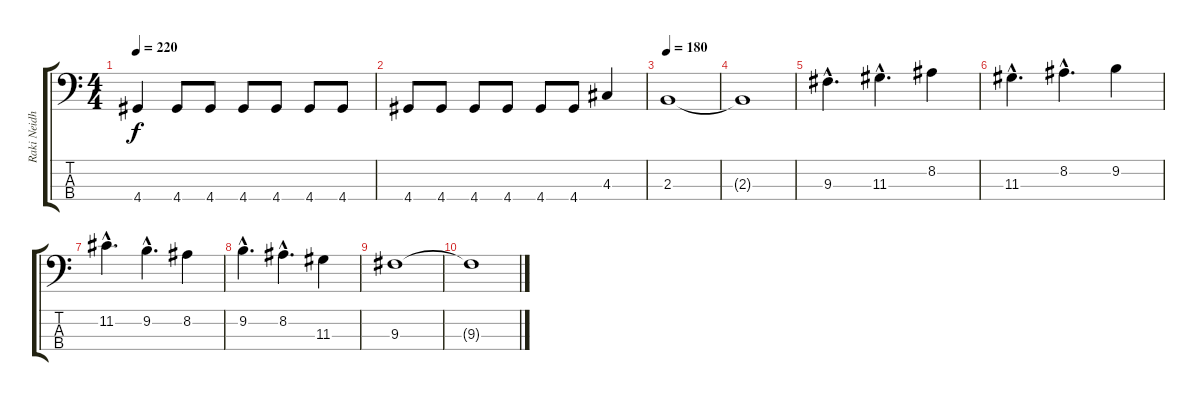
\track ("Raki Neidhardt" "Raki Neidh") {instrument electricbasspick}
\staff {score tabs}
\tuning (G2 D2 A1 E1) {hide}
\ts (4 4)
\tempo 220
\clef f4
\ks c
4.4.4{dy f} 4.4.8 4.4.8 4.4.8 4.4.8 4.4.8 4.4.8 |
4.4.8 4.4.8 4.4.8 4.4.8 4.4.8 4.4.8 4.3.4 |
\tempo 180
2.3.1 |
2.3{t}.1 |
9.3{hac}.4{d} 11.3{hac}.4{d} 8.2.4 |
11.3{hac}.4{d} 8.2{hac}.4{d} 9.2.4 |
11.2{hac}.4{d} 9.2{hac}.4{d} 8.2.4 |
9.2{hac}.4{d} 8.2{hac}.4{d} 11.3.4 |
9.3.1 |
9.3{t}.1
